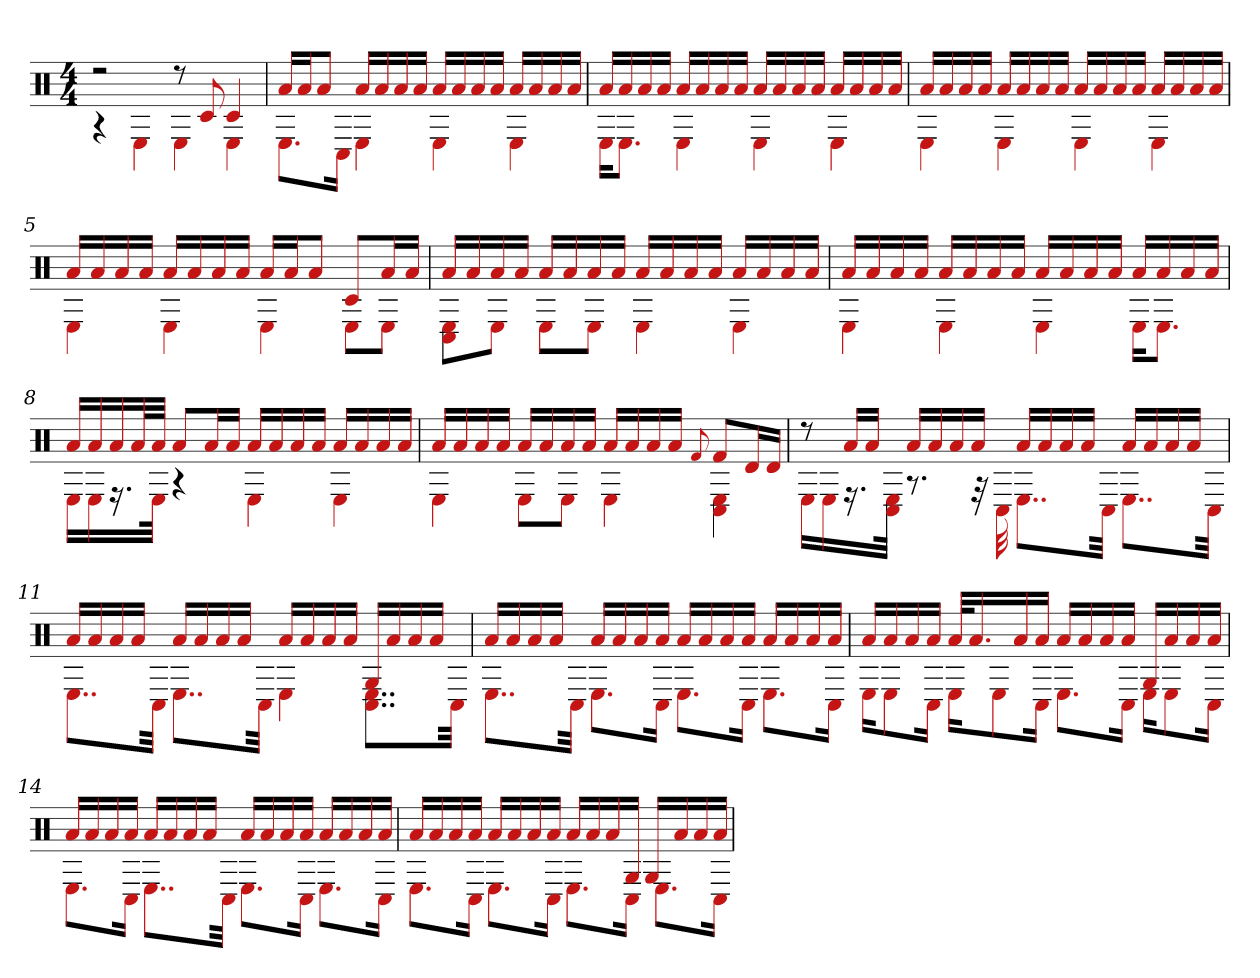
**kern
*part1
*staff1
*clefX
*k[]
*M4/4
=1
*^
2r	4r
.	4E
8r	4E
8c#	.
4c#	4E
=2	=2
16aLL	8.EL
16aJ	.
8aJ	.
.	16C#Jk
16aLL	4E
16a	.
16a	.
16aJJ	.
16aLL	4E
16a	.
16a	.
16aJJ	.
16aLL	4E
16a	.
16a	.
16aJJ	.
=3	=3
16aLL	16EKL
16a	8.EJ
16a	.
16aJJ	.
16aLL	4E
16a	.
16a	.
16aJJ	.
16aLL	4E
16a	.
16a	.
16aJJ	.
16aLL	4E
16a	.
16a	.
16aJJ	.
=4	=4
16aLL	4E
16a	.
16a	.
16aJJ	.
16aLL	4E
16a	.
16a	.
16aJJ	.
16aLL	4E
16a	.
16a	.
16aJJ	.
16aLL	4E
16a	.
16a	.
16aJJ	.
=5	=5
16aLL	4E
16a	.
16a	.
16aJJ	.
16aLL	4E
16a	.
16a	.
16aJJ	.
16aLL	4E
16aJ	.
8aJ	.
8c#L	8EL
16aL	8EJ
16aJJ	.
=6	=6
16aLL	8C# 8EL
16a	.
16a	8EJ
16aJJ	.
16aLL	8EL
16a	.
16a	8EJ
16aJJ	.
16aLL	4E
16a	.
16a	.
16aJJ	.
16aLL	4E
16a	.
16a	.
16aJJ	.
=7	=7
16aLL	4E
16a	.
16a	.
16aJJ	.
16aLL	4E
16a	.
16a	.
16aJJ	.
16aLL	4E
16a	.
16a	.
16aJJ	.
16aLL	16EKL
16a	8.EJ
16a	.
16aJJ	.
=8	=8
16aLL	16ELL
16a	16E
16a	16.r
32aL	.
32aJJJ	32EJJk
8aL	4r
16aL	.
16aJJ	.
16aLL	4E
16a	.
16a	.
16aJJ	.
16aLL	4E
16a	.
16a	.
16aJJ	.
=9	=9
16aLL	4E
16a	.
16a	.
16aJJ	.
16aLL	8EL
16a	.
16a	8EJ
16aJJ	.
16aLL	4E
16a	.
16a	.
16aJJ	.
8qqf#	.
8f#L	4C# 4E
16dL	.
16dJJ	.
=10	=10
8r	16ELL
.	16E
16aLL	16.r
16aJJ	.
.	32C# 32EJJk
16aLL	8.r
16a	.
16a	.
16aJJ	32r
.	32C#
16aLL	8..EL
16a	.
16a	.
16aJJ	.
.	32C#Jkk
16aLL	8..EL
16a	.
16a	.
16aJJ	.
.	32C#Jkk
=11	=11
16aLL	8..EL
16a	.
16a	.
16aJJ	.
.	32C#Jkk
16aLL	8..EL
16a	.
16a	.
16aJJ	.
.	32C#Jkk
16aLL	4E
16a	.
16a	.
16aJJ	.
16GLL	8..C# 8..EL
16a	.
16a	.
16aJJ	.
.	32C#Jkk
=12	=12
16aLL	8..EL
16a	.
16a	.
16aJJ	.
.	32C#Jkk
16aLL	8.EL
16a	.
16a	.
16aJJ	16C#Jk
16aLL	8.EL
16a	.
16a	.
16aJJ	16C#Jk
16aLL	8.EL
16a	.
16a	.
16aJJ	16C#Jk
=13	=13
16aLL	16EKL
16a	8E
16a	.
16aJJ	16C#Jk
32aKLL	16EKL
16.a	.
.	8E
16a	.
16aJJ	16C#Jk
16aLL	8.EL
16a	.
16a	.
16aJJ	16C#Jk
16GLL	16EKL
16a	8E
16a	.
16aJJ	16C#Jk
=14	=14
16aLL	8.EL
16a	.
16a	.
16aJJ	16C#Jk
16aLL	8..EL
16a	.
16a	.
16aJJ	.
.	32C#Jkk
16aLL	8.EL
16a	.
16a	.
16aJJ	16C#Jk
16aLL	8.EL
16a	.
16a	.
16aJJ	16C#Jk
=15	=15
16aLL	8.EL
16a	.
16a	.
16aJJ	16C#Jk
16aLL	8.EL
16a	.
16a	.
16aJJ	16C#Jk
16aLL	8.EL
16a	.
16a	.
16GJJ	16C#Jk
16GLL	8.EL
16a	.
16a	.
16aJJ	16C#Jk
*v	*v
=
*-
